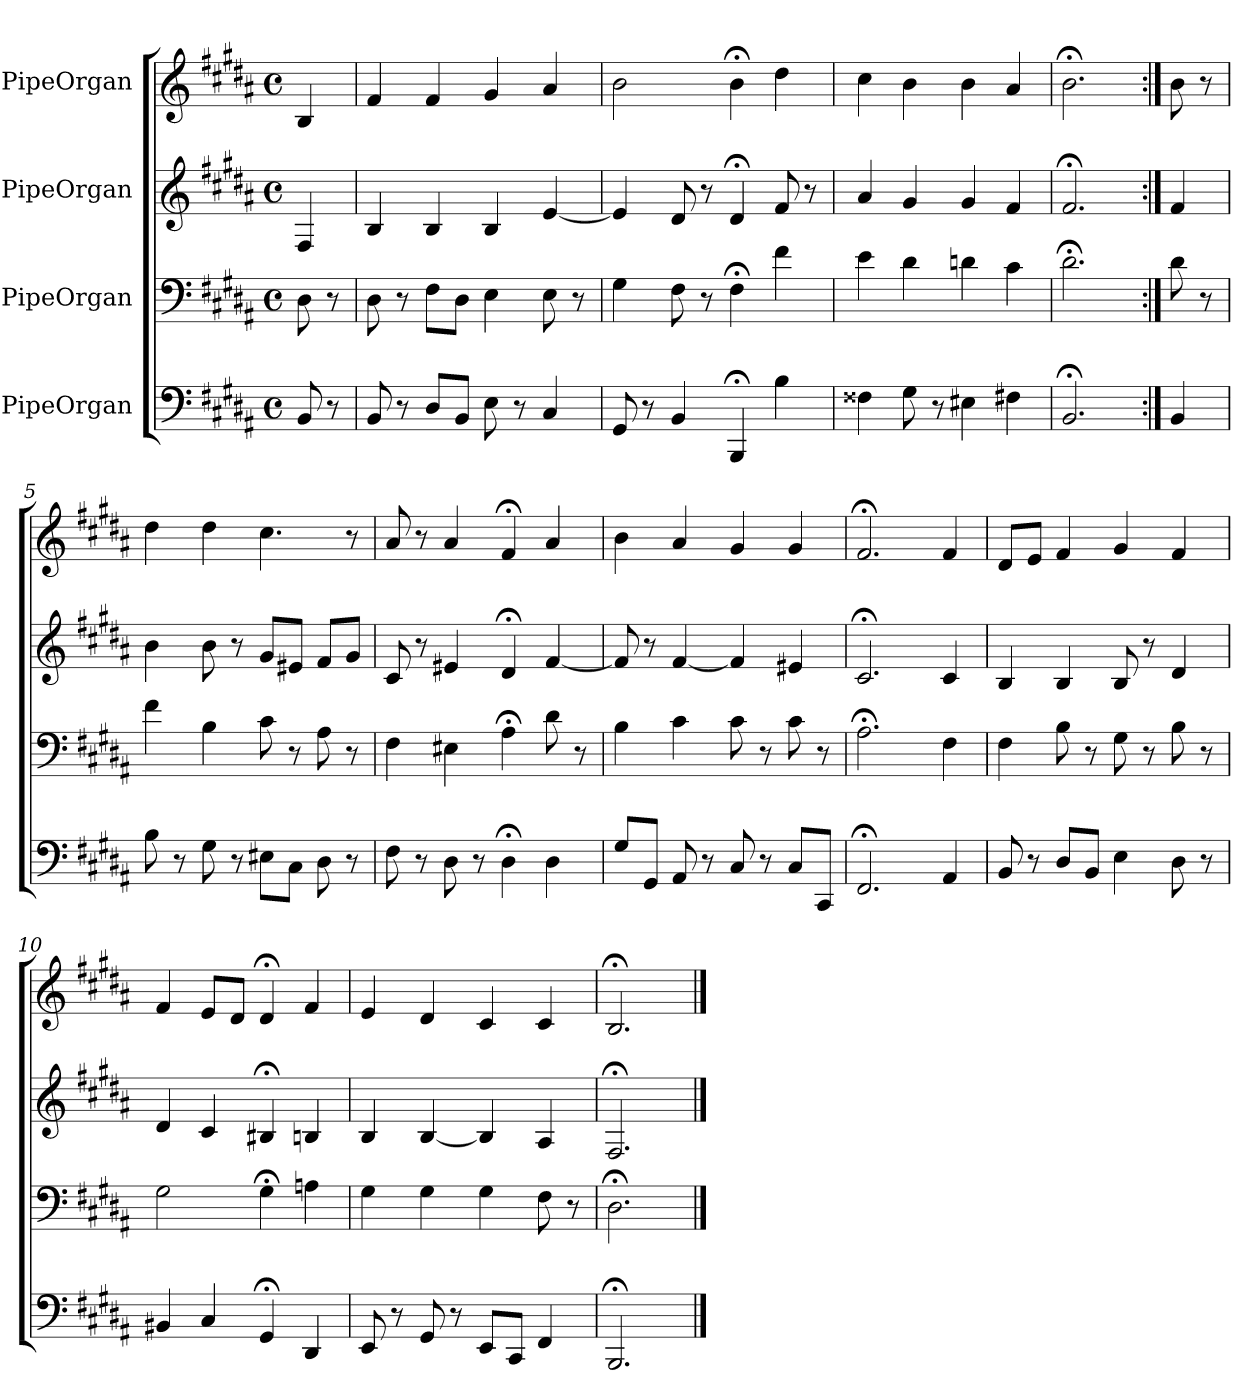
**kern	**kern	**kern	**kern
*part4	*part3	*part2	*part1
*staff4	*staff3	*staff2	*staff1
*I"PipeOrgan	*I"PipeOrgan	*I"PipeOrgan	*I"PipeOrgan
*k[f#c#g#d#a#]	*k[f#c#g#d#a#]	*k[f#c#g#d#a#]	*k[f#c#g#d#a#]
*B:	*B:	*B:	*B:
*M4/4	*M4/4	*M4/4	*M4/4
*met(c)	*met(c)	*met(c)	*met(c)
*MM60	*MM60	*MM60	*MM60
=	=	=	=
8BB	8D#	4F#	4B
8r	8r	.	.
=1	=1	=1	=1
8BB	8D#	4B	4f#
8r	8r	.	.
8D#L	8F#L	4B	4f#
8BBJ	8D#J	.	.
8E	4E	4B	4g#
8r	.	.	.
4C#	8E	[4e	4a#
.	8r	.	.
=2	=2	=2	=2
8GG#	4G#	4e]	2b
8r	.	.	.
4BB	8F#	8d#	.
.	8r	8r	.
4BBB;<	4F#;<	4d#;<	4b;<
4B	4f#	8f#	4dd#
.	.	8r	.
=3	=3	=3	=3
4F##X	4e	4a#	4cc#
8G#	4d#	4g#	4b
8r	.	.	.
4E#X	4dn	4g#	4b
4F#X	4c#	4f#	4a#
=4	=4	=4	=4
2.BB;<	2.d#;<	2.f#;<	2.b;<
=:|!	=:|!	=:|!	=:|!
4BB	8d#	4f#	8b
.	8r	.	8r
=5	=5	=5	=5
8B	4f#	4b	4dd#
8r	.	.	.
8G#	4B	8b	4dd#
8r	.	8r	.
8E#XL	8c#	8g#L	4.cc#
8C#J	8r	8e#XJ	.
8D#	8A#	8f#L	.
8r	8r	8g#J	8r
=6	=6	=6	=6
8F#	4F#	8c#	8a#
8r	.	8r	8r
8D#	4E#X	4e#X	4a#
8r	.	.	.
4D#;<	4A#;<	4d#;<	4f#;<
4D#	8d#	[4f#	4a#
.	8r	.	.
=7	=7	=7	=7
8G#L	4B	8f#]	4b
8GG#J	.	8r	.
8AA#	4c#	[4f#	4a#
8r	.	.	.
8C#	8c#	4f#]	4g#
8r	8r	.	.
8C#L	8c#	4e#X	4g#
8CC#J	8r	.	.
=8	=8	=8	=8
2.FF#;<	2.A#;<	2.c#;<	2.f#;<
4AA#	4F#	4c#	4f#
=9	=9	=9	=9
8BB	4F#	4B	8d#L
8r	.	.	8eJ
8D#L	8B	4B	4f#
8BBJ	8r	.	.
4E	8G#	8B	4g#
.	8r	8r	.
8D#	8B	4d#	4f#
8r	8r	.	.
=10	=10	=10	=10
4BB#X	2G#	4d#	4f#
4C#	.	4c#	8eL
.	.	.	8d#J
4GG#;<	4G#;<	4B#X;<	4d#;<
4DD#	4An	4Bn	4f#
=11	=11	=11	=11
8EE	4G#	4B	4e
8r	.	.	.
8GG#	4G#	[4B	4d#
8r	.	.	.
8EEL	4G#	4B]	4c#
8CC#J	.	.	.
4FF#	8F#	4A#	4c#
.	8r	.	.
=12	=12	=12	=12
2.BBB;<	2.D#;<	2.F#;<	2.B;<
==	==	==	==
*-	*-	*-	*-
